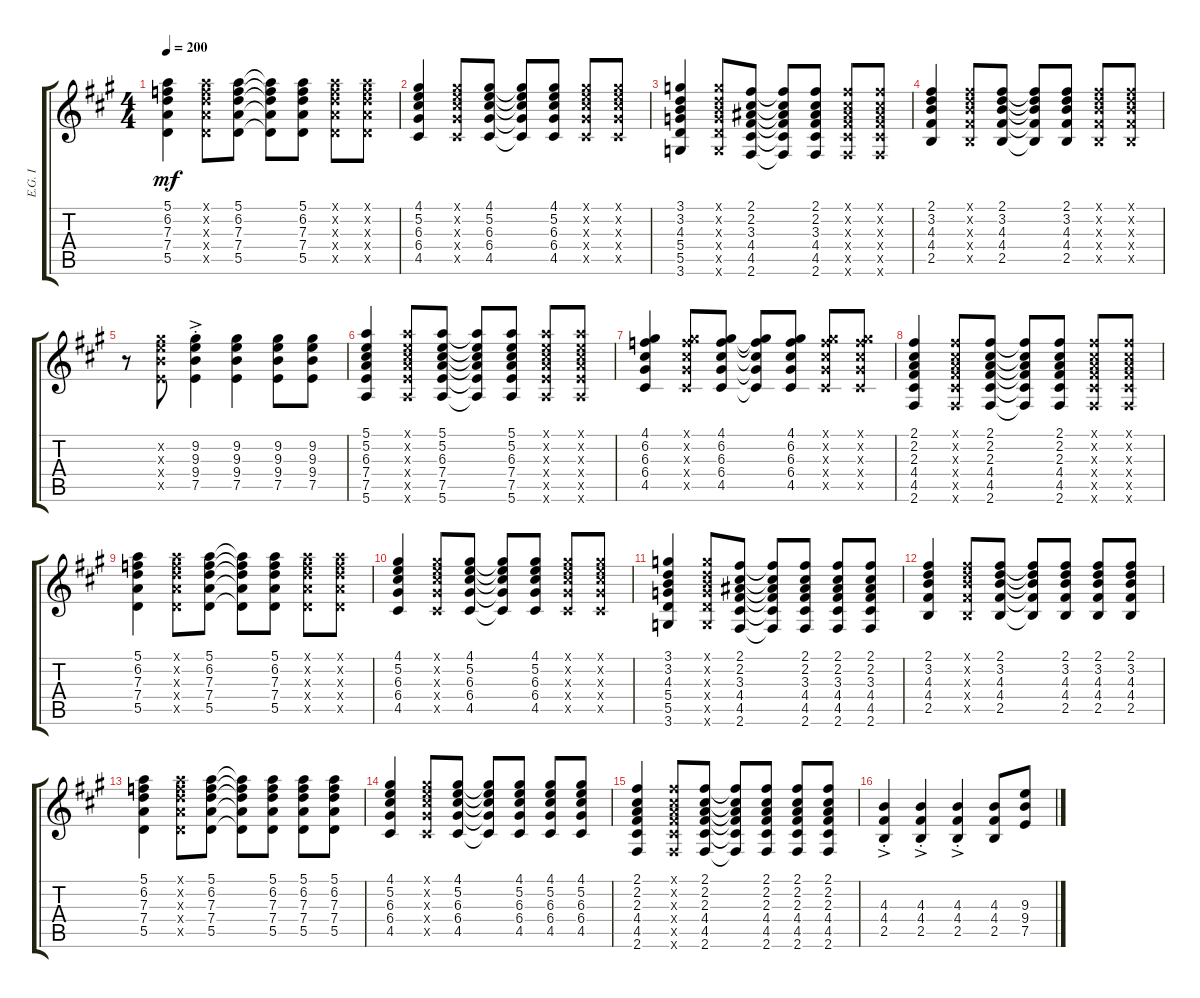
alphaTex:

\track ("E.G. I" "E.G. I") {instrument overdrivenguitar}
\staff {score tabs}
\tuning (E4 B3 G3 D3 A2 E2) {hide}
\ts (4 4)
\tempo 200
\clef g2
\ks a
(5.1 6.2 7.3 7.4 5.5).4{dy mf} (5.1{x} 6.2{x} 7.3{x} 7.4{x} 5.5{x}).8 (5.1 6.2 7.3 7.4 5.5).8 (5.1{t} 6.2{t} 7.3{t} 7.4{t} 5.5{t}).8 (5.1 6.2 7.3 7.4 5.5).8 (5.1{x} 6.2{x} 7.3{x} 7.4{x} 5.5{x}).8 (5.1{x} 6.2{x} 7.3{x} 7.4{x} 5.5{x}).8 |
(4.1 5.2 6.3 6.4 4.5).4 (4.1{x} 5.2{x} 6.3{x} 6.4{x} 4.5{x}).8 (4.1 5.2 6.3 6.4 4.5).8 (4.1{t} 5.2{t} 6.3{t} 6.4{t} 4.5{t}).8 (4.1 5.2 6.3 6.4 4.5).8 (4.1{x} 5.2{x} 6.3{x} 6.4{x} 4.5{x}).8 (4.1{x} 5.2{x} 6.3{x} 6.4{x} 4.5{x}).8 |
(3.1 3.2 4.3 5.4 5.5 3.6).4 (3.1{x} 3.2{x} 4.3{x} 5.4{x} 5.5{x} 3.6{x}).8 (2.1 2.2 3.3 4.4 4.5 2.6).8 (2.1{t} 2.2{t} 3.3{t} 4.4{t} 4.5{t} 2.6{t}).8 (2.1 2.2 3.3 4.4 4.5 2.6).8 (2.1{x} 2.2{x} 3.3{x} 4.4{x} 4.5{x} 2.6{x}).8 (2.1{x} 2.2{x} 3.3{x} 4.4{x} 4.5{x} 2.6{x}).8 |
(2.1 3.2 4.3 4.4 2.5).4 (2.1{x} 3.2{x} 4.3{x} 4.4{x} 2.5{x}).8 (2.1 3.2 4.3 4.4 2.5).8 (2.1{t} 3.2{t} 4.3{t} 4.4{t} 2.5{t}).8 (2.1 3.2 4.3 4.4 2.5).8 (2.1{x} 3.2{x} 4.3{x} 4.4{x} 2.5{x}).8 (2.1{x} 3.2{x} 4.3{x} 4.4{x} 2.5{x}).8 |
r.8 (9.2{x} 9.3{x} 9.4{x} 7.5{x}).8 (9.2{ac st} 9.3{ac st} 9.4{ac st} 7.5{ac st}).4 (9.2 9.3 9.4 7.5).4 (9.2 9.3 9.4 7.5).8 (9.2 9.3 9.4 7.5).8 |
(5.1 5.2 6.3 7.4 7.5 5.6).4 (5.1{x} 5.2{x} 6.3{x} 7.4{x} 7.5{x} 5.6{x}).8 (5.1 5.2 6.3 7.4 7.5 5.6).8 (5.1{t} 5.2{t} 6.3{t} 7.4{t} 7.5{t} 5.6{t}).8 (5.1 5.2 6.3 7.4 7.5 5.6).8 (5.1{x} 5.2{x} 6.3{x} 7.4{x} 7.5{x} 5.6{x}).8 (5.1{x} 5.2{x} 6.3{x} 7.4{x} 7.5{x} 5.6{x}).8 |
(4.1 6.2 6.3 6.4 4.5).4 (4.1{x} 6.2{x} 6.3{x} 6.4{x} 4.5{x}).8 (4.1 6.2 6.3 6.4 4.5).8 (4.1{t} 6.2{t} 6.3{t} 6.4{t} 4.5{t}).8 (4.1 6.2 6.3 6.4 4.5).8 (4.1{x} 6.2{x} 6.3{x} 6.4{x} 4.5{x}).8 (4.1{x} 6.2{x} 6.3{x} 6.4{x} 4.5{x}).8 |
(2.1 2.2 2.3 4.4 4.5 2.6).4 (2.1{x} 2.2{x} 2.3{x} 4.4{x} 4.5{x} 2.6{x}).8 (2.1 2.2 2.3 4.4 4.5 2.6).8 (2.1{t} 2.2{t} 2.3{t} 4.4{t} 4.5{t} 2.6{t}).8 (2.1 2.2 2.3 4.4 4.5 2.6).8 (2.1{x} 2.2{x} 2.3{x} 4.4{x} 4.5{x} 2.6{x}).8 (2.1{x} 2.2{x} 2.3{x} 4.4{x} 4.5{x} 2.6{x}).8 |
(5.1 6.2 7.3 7.4 5.5).4 (5.1{x} 6.2{x} 7.3{x} 7.4{x} 5.5{x}).8 (5.1 6.2 7.3 7.4 5.5).8 (5.1{t} 6.2{t} 7.3{t} 7.4{t} 5.5{t}).8 (5.1 6.2 7.3 7.4 5.5).8 (5.1{x} 6.2{x} 7.3{x} 7.4{x} 5.5{x}).8 (5.1{x} 6.2{x} 7.3{x} 7.4{x} 5.5{x}).8 |
(4.1 5.2 6.3 6.4 4.5).4 (4.1{x} 5.2{x} 6.3{x} 6.4{x} 4.5{x}).8 (4.1 5.2 6.3 6.4 4.5).8 (4.1{t} 5.2{t} 6.3{t} 6.4{t} 4.5{t}).8 (4.1 5.2 6.3 6.4 4.5).8 (4.1{x} 5.2{x} 6.3{x} 6.4{x} 4.5{x}).8 (4.1{x} 5.2{x} 6.3{x} 6.4{x} 4.5{x}).8 |
(3.1 3.2 4.3 5.4 5.5 3.6).4 (3.1{x} 3.2{x} 4.3{x} 5.4{x} 5.5{x} 3.6{x}).8 (2.1 2.2 3.3 4.4 4.5 2.6).8 (2.1{t} 2.2{t} 3.3{t} 4.4{t} 4.5{t} 2.6{t}).8 (2.1 2.2 3.3 4.4 4.5 2.6).8 (2.1 2.2 3.3 4.4 4.5 2.6).8 (2.1 2.2 3.3 4.4 4.5 2.6).8 |
(2.1 3.2 4.3 4.4 2.5).4 (2.1{x} 3.2{x} 4.3{x} 4.4{x} 2.5{x}).8 (2.1 3.2 4.3 4.4 2.5).8 (2.1{t} 3.2{t} 4.3{t} 4.4{t} 2.5{t}).8 (2.1 3.2 4.3 4.4 2.5).8 (2.1 3.2 4.3 4.4 2.5).8 (2.1 3.2 4.3 4.4 2.5).8 |
(5.1 6.2 7.3 7.4 5.5).4 (5.1{x} 6.2{x} 7.3{x} 7.4{x} 5.5{x}).8 (5.1 6.2 7.3 7.4 5.5).8 (5.1{t} 6.2{t} 7.3{t} 7.4{t} 5.5{t}).8 (5.1 6.2 7.3 7.4 5.5).8 (5.1 6.2 7.3 7.4 5.5).8 (5.1 6.2 7.3 7.4 5.5).8 |
(4.1 5.2 6.3 6.4 4.5).4 (4.1{x} 5.2{x} 6.3{x} 6.4{x} 4.5{x}).8 (4.1 5.2 6.3 6.4 4.5).8 (4.1{t} 5.2{t} 6.3{t} 6.4{t} 4.5{t}).8 (4.1 5.2 6.3 6.4 4.5).8 (4.1 5.2 6.3 6.4 4.5).8 (4.1 5.2 6.3 6.4 4.5).8 |
(2.1 2.2 2.3 4.4 4.5 2.6).4 (2.1{x} 2.2{x} 2.3{x} 4.4{x} 4.5{x} 2.6{x}).8 (2.1 2.2 2.3 4.4 4.5 2.6).8 (2.1{t} 2.2{t} 2.3{t} 4.4{t} 4.5{t} 2.6{t}).8 (2.1 2.2 2.3 4.4 4.5 2.6).8 (2.1 2.2 2.3 4.4 4.5 2.6).8 (2.1 2.2 2.3 4.4 4.5 2.6).8 |
(4.3{ac st} 4.4{ac st} 2.5{ac st}).4 (4.3{ac st} 4.4{ac st} 2.5{ac st}).4 (4.3{ac st} 4.4{ac st} 2.5{ac st}).4 (4.3 4.4 2.5).8 (9.3 9.4 7.5).8
